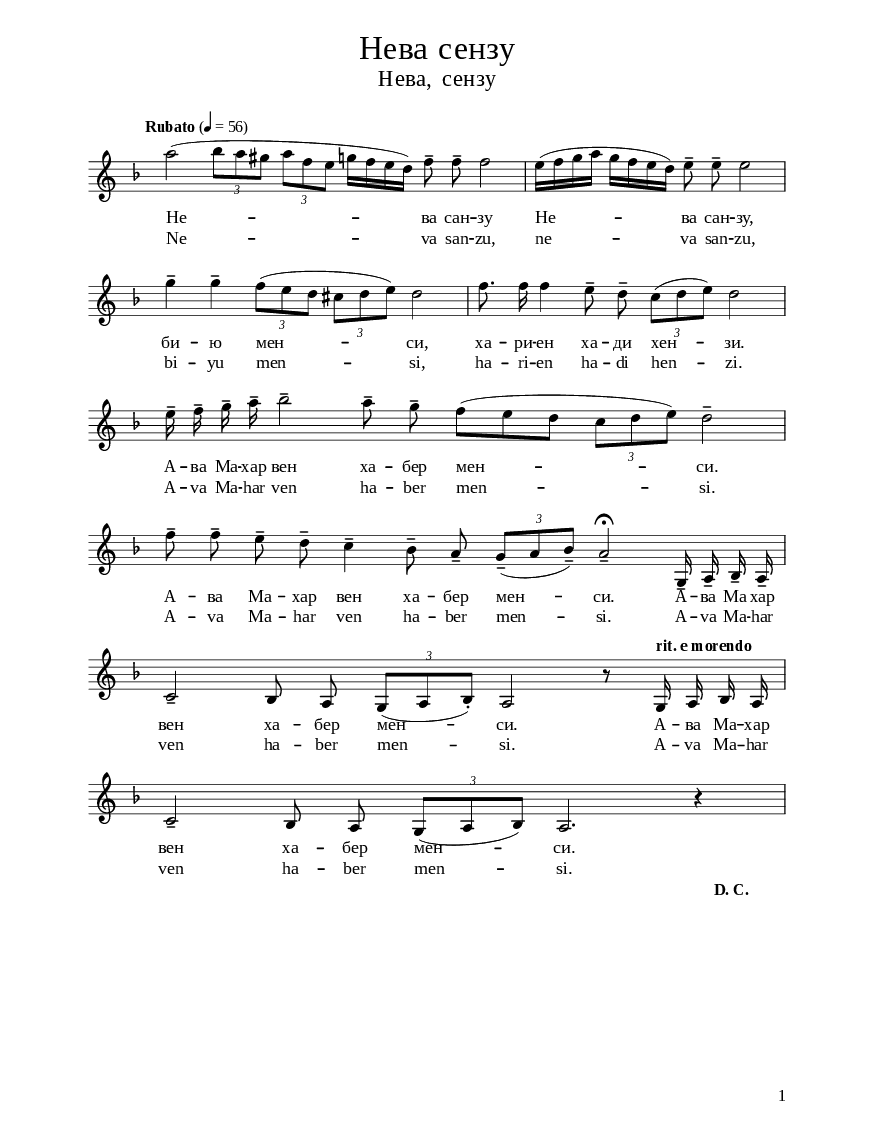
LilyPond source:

\version "2.18.2"

\paper {
  #(set-paper-size "a5")
}

\bookpart {
\paper {
  print-all-headers = ##t
  print-page-number = ##t
  print-first-page-number = ##t

  % put page numbers on the bottom
  oddHeaderMarkup = \markup ""
  evenHeaderMarkup = \markup ""
  oddFooterMarkup = \markup
    \fill-line {
      ""
      \on-the-fly #print-page-number-check-first \fromproperty #'page:page-number-string
    }
  evenFooterMarkup = \markup
    \fill-line {
      \on-the-fly #print-page-number-check-first \fromproperty #'page:page-number-string
      ""
    }

  left-margin = 1.5\cm
  right-margin = 1.5\cm
  top-margin = 1.6\cm
  bottom-margin = 1.2\cm
  ragged-bottom = ##t % do not spread the staves to fill the whole vertical space

  % change lyrics and titles font (affects notes also)
  fonts =
    #(make-pango-font-tree
     "Times New Roman"
     "DejaVu Sans"
     "DejaVu Sans Mono"
     (/ (* staff-height pt) 3.6))

  % change distance between staves
  system-system-spacing =
    #'((basic-distance . 12)
       (minimum-distance . 6)
       (padding . 1)
       (stretchability . 12))
}

\header {
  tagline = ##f
}

\score{
  \layout { 
    indent = 0.0\cm % remove first line indentation
    ragged-last = ##f % do not spread last line to fill the whole space
    \context {
      \Score
      \omit BarNumber %remove bar numbers
    } % context

    \context { % change staff size
      \Staff
      fontSize = #+0 % affects notes size only
      \override StaffSymbol #'staff-space = #(magstep -3)
      \override StaffSymbol #'thickness = #0.5
      \override BarLine #'hair-thickness = #1
      %\override StaffSymbol #'ledger-line-thickness = #'(0 . 0)
    }

    \context { % adjust space between staff and lyrics and between the two lyric lines
      \Lyrics
      \override VerticalAxisGroup.nonstaff-relatedstaff-spacing = #'((basic-distance . 4.5))
      \override VerticalAxisGroup.nonstaff-nonstaff-spacing = #'((minimum-distance . 2))
    }
  } % layout

   \new Voice \absolute {
    \clef treble
    \key d \minor
     \tempo \markup { % make tempo note smaller
      \concat { "Rubato" \normal-text { " (" }
          \teeny \general-align #Y #DOWN \note #"4" #0.8
          \normal-text { " = 56)" }
      }
    } 
	
	\autoBeamOn 
   
    \omit Score.TimeSignature
    \cadenzaOn % allows custom bar lines
	
	 a''2 ( \tuplet 3/2 { bes''8 [a'' gis''8] } \tuplet 3/2 { a''8 [f'' e''8] } g''16 [f'' e'' d''] )  f''8--  f''-- f''2 \bar "|" e''16 ( [f'' g'' a''] g''[ f'' e'' d''] ) e''8-- e''-- e''2 \bar "|" \break
	 
	 \time 7/4 g''4-- g''-- \tuplet 3/2 { (  f''8 [e'' d''8]  } \tuplet 3/2 {cis''8 [d'' e''8] } )  d''2 \bar "|" f''8. f''16 f''4 e''8-- d''-- \tuplet 3/2 {cis''8 [( d'' e''8 )] } d''2 \bar "|" \break 

	e''16-- f''16-- g''16-- a''-- bes''2-- a''8-- g''8--  f''8 ( [e''8 d''8] \tuplet 3/2 { cis''8 [d''8 e''8] ) } d''2-- \bar "|" \break 
	
	f''8-- f''-- e''-- d''-- cis''4-- bes'8-- a'8-- \tuplet 3/2 {g'8-- ( [a' bes'--])} a'2--  \fermata  g16-- a-- bes--  a-- \bar "|" \break 
	
	c'2-- bes8 a8 \tuplet 3/2 {g [( a bes-. )] } a2 r8 \tempo "rit. e morendo" g16 a bes  a \bar "|" \break 
	
	c'2-- bes8 a8  \tuplet 3/2 {g [(a bes )]}  a2.  r4\bar "|" \break 

    
  }
  
  
  
 \addlyrics {Не -- ва сан -- зу
 
Не -- ва сан -- зу, би -- ю мен -- си,
ха -- ри -- ен ха -- ди хен -- зи.
А -- ва Ма -- хар вен ха -- бер мен -- си.
А -- ва Ма -- хар вен ха -- бер мен -- си.
А -- ва Ма -- хар вен ха -- бер мен -- си.
А -- ва Ма -- хар вен ха -- бер мен -- си.
  
  }

  \addlyrics {
  Ne -- va san -- zu, ne -- va san -- zu,
bi -- yu men -- si,
ha -- ri -- en ha -- di hen -- zi.
A -- va Ma -- har ven ha -- ber men -- si.
A -- va Ma -- har ven ha -- ber men -- si.
A -- va Ma -- har ven ha -- ber men -- si.
A -- va Ma -- har ven ha -- ber men -- si.
    
    
  }
  
  \header {
    title = \markup \column \normal-text \fontsize #2.5 {
              \center-align
              \line { Нева сензу }
              \vspace #-0.6
              \center-align
              \line \fontsize #-3 {Нева, сензу}
              \vspace #-0.8
              \center-align
              \line \fontsize #-3 { " " }
            }
  }
  
  
  
  \midi{}

} % score

\markup \halign #-37.4 \raise #2.8 \override #'(baseline-skip . 2) { 
  \column  { 
    \line  \halign #-3 { 
      \bold  { "D. C." }
    }
   
  }
} 



\pageBreak

% include foreign translation(s) of the song
%\include "lyrics_de/020_bratstvo_edinstvo_lyrics_de.ly"

} % bookpart
